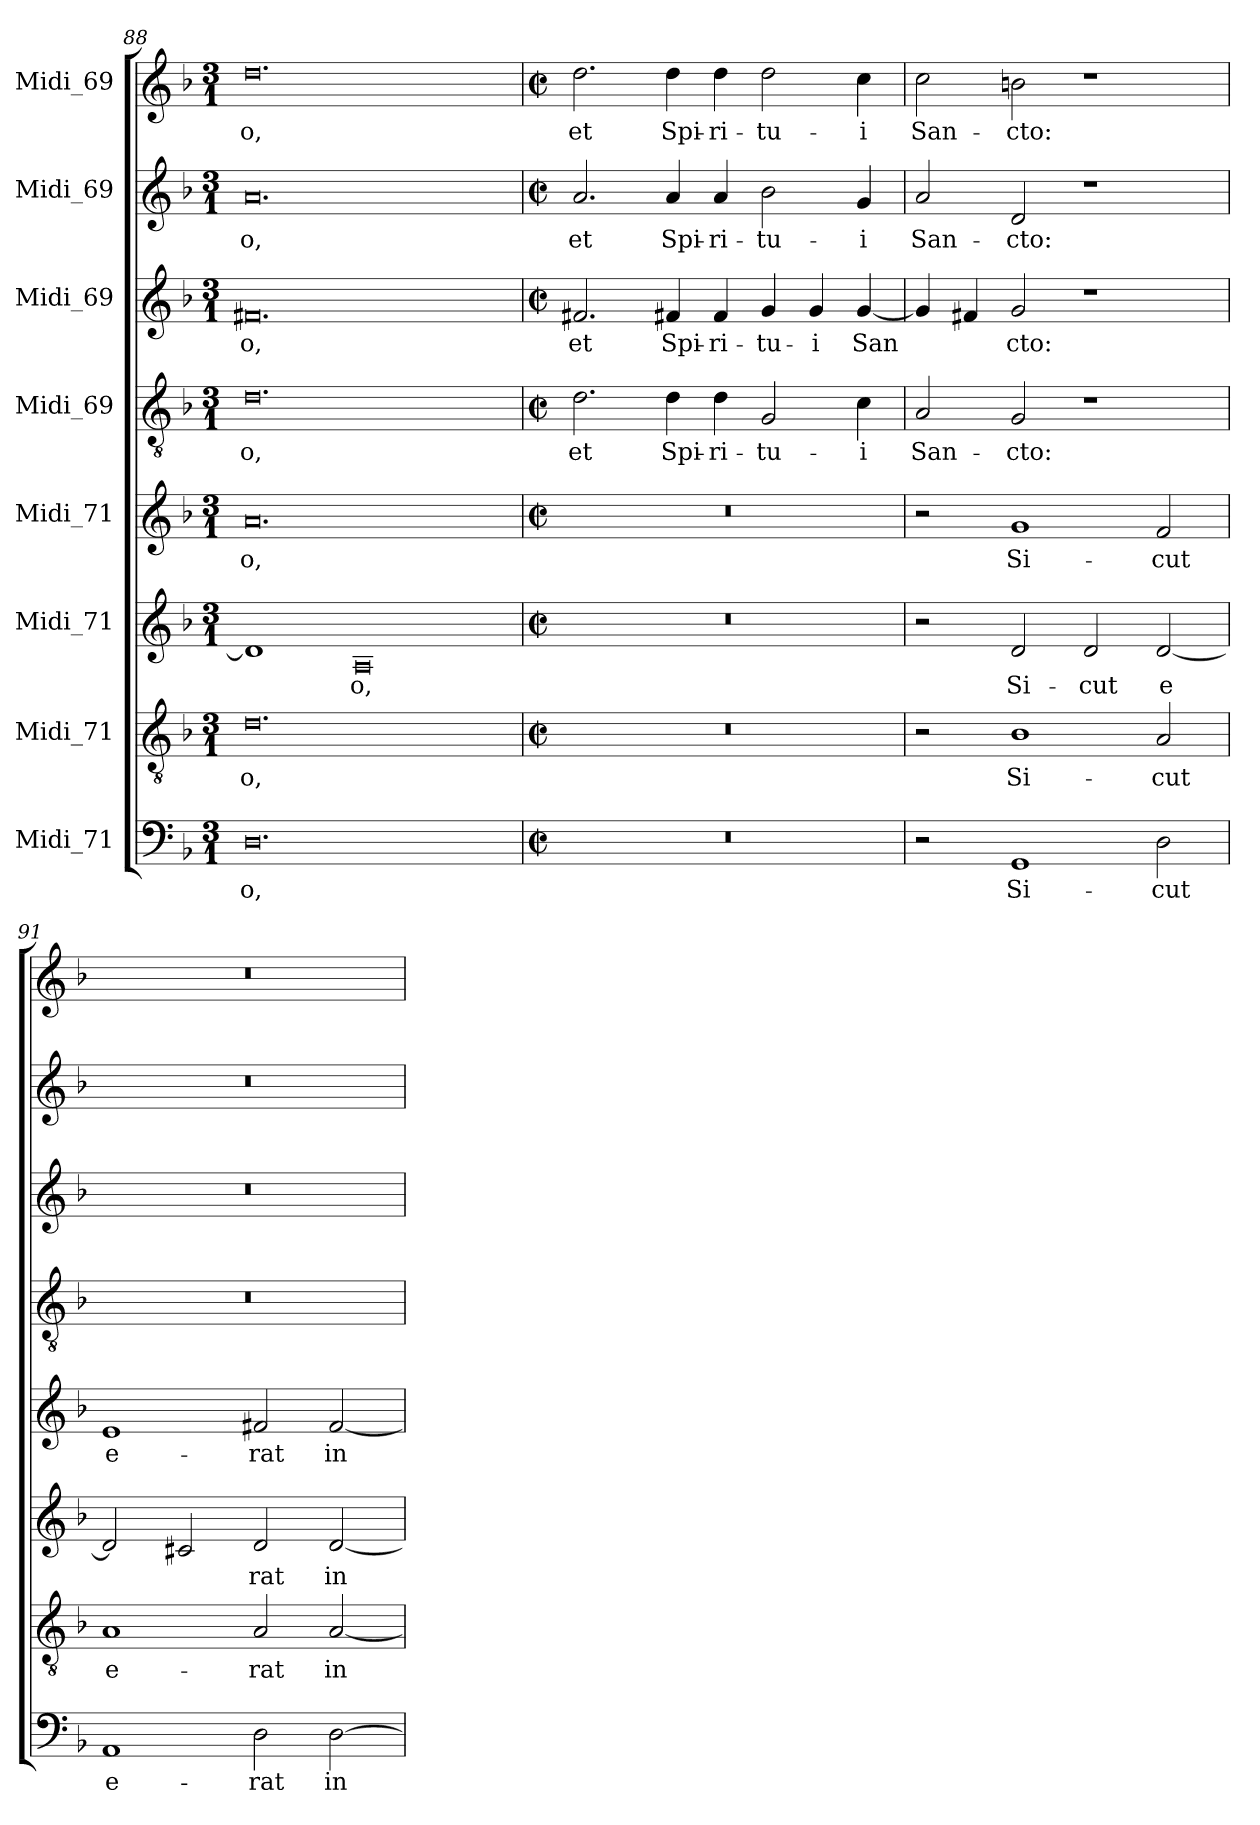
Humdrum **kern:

**kern	**text	**kern	**text	**kern	**text	**kern	**text	**kern	**text	**kern	**text	**kern	**text	**kern	**text
*part8	*part8	*part7	*part7	*part6	*part6	*part5	*part5	*part4	*part4	*part3	*part3	*part2	*part2	*part1	*part1
*staff8	*staff8	*staff7	*staff7	*staff6	*staff6	*staff5	*staff5	*staff4	*staff4	*staff3	*staff3	*staff2	*staff2	*staff1	*staff1
*I"Midi_71	*	*I"Midi_71	*	*I"Midi_71	*	*I"Midi_71	*	*I"Midi_69	*	*I"Midi_69	*	*I"Midi_69	*	*I"Midi_69	*
!!LO:LB:g=z
*clefF4	*	*clefGv2	*	*clefG2	*	*clefG2	*	*clefGv2	*	*clefG2	*	*clefG2	*	*clefG2	*
*k[b-]	*	*k[b-]	*	*k[b-]	*	*k[b-]	*	*k[b-]	*	*k[b-]	*	*k[b-]	*	*k[b-]	*
*F:	*	*F:	*	*F:	*	*F:	*	*F:	*	*F:	*	*F:	*	*F:	*
*M3/1	*	*M3/1	*	*M3/1	*	*M3/1	*	*M3/1	*	*M3/1	*	*M3/1	*	*M3/1	*
=88	=88	=88	=88	=88	=88	=88	=88	=88	=88	=88	=88	=88	=88	=88	=88
!	!LO:LY:b	!	!LO:LY:b	!	!	!	!LO:LY:b	!	!LO:LY:b	!	!LO:LY:b	!	!LO:LY:b	!	!LO:LY:b
0.D	-o,	0.d	-o,	1d]	.	0.a	-o,	0.d	-o,	0.f#X	-o,	0.a	-o,	0.dd	-o,
!	!	!	!	!	!LO:LY:b	!	!	!	!	!	!	!	!	!	!
.	.	.	.	0A	-o,	.	.	.	.	.	.	.	.	.	.
=89	=89	=89	=89	=89	=89	=89	=89	=89	=89	=89	=89	=89	=89	=89	=89
*M4/2	*	*M4/2	*	*M4/2	*	*M4/2	*	*M4/2	*	*M4/2	*	*M4/2	*	*M4/2	*
*met(c|)	*	*met(c|)	*	*met(c|)	*	*met(c|)	*	*met(c|)	*	*met(c|)	*	*met(c|)	*	*met(c|)	*
!	!	!	!	!	!	!	!	!	!LO:LY:b	!	!LO:LY:b	!	!LO:LY:b	!	!LO:LY:b
0r	.	0r	.	0r	.	0r	.	2.d	et	2.f#	et	2.a	et	2.dd	et
!	!	!	!	!	!	!	!	!	!LO:LY:b	!	!LO:LY:b	!	!LO:LY:b	!	!LO:LY:b
.	.	.	.	.	.	.	.	4d	Spi-	4f#X	Spi-	4a	Spi-	4dd	Spi-
!	!	!	!	!	!	!	!	!	!LO:LY:b	!	!LO:LY:b	!	!LO:LY:b	!	!LO:LY:b
.	.	.	.	.	.	.	.	4d	-ri-	4f#	-ri-	4a	-ri-	4dd	-ri-
!	!	!	!	!	!	!	!	!	!LO:LY:b	!	!LO:LY:b	!	!LO:LY:b	!	!LO:LY:b
.	.	.	.	.	.	.	.	2G	-tu-	4g	-tu-	2b-	-tu-	2dd	-tu-
!	!	!	!	!	!	!	!	!	!	!	!LO:LY:b	!	!	!	!
.	.	.	.	.	.	.	.	.	.	4g	-i	.	.	.	.
!	!	!	!	!	!	!	!	!	!LO:LY:b	!	!LO:LY:b	!	!LO:LY:b	!	!LO:LY:b
.	.	.	.	.	.	.	.	4c	-i	[4g	San	4g	-i	4cc	-i
=90	=90	=90	=90	=90	=90	=90	=90	=90	=90	=90	=90	=90	=90	=90	=90
!	!	!	!	!	!	!	!	!	!LO:LY:b	!	!	!	!LO:LY:b	!	!LO:LY:b
2r	.	2r	.	2r	.	2r	.	2A	San-	4g]	.	2a	San-	2cc	San-
.	.	.	.	.	.	.	.	.	.	4f#X	.	.	.	.	.
!	!LO:LY:b	!	!LO:LY:b	!	!LO:LY:b	!	!LO:LY:b	!	!LO:LY:b	!	!LO:LY:b	!	!LO:LY:b	!	!LO:LY:b
1GG	Si-	1B-	Si-	2d	Si-	1g	Si-	2G	-cto:	2g	cto:	2d	-cto:	2bn	-cto:
!	!	!	!	!	!LO:LY:b	!	!	!	!	!	!	!	!	!	!
.	.	.	.	2d	-cut	.	.	1r	.	1r	.	1r	.	1r	.
!	!LO:LY:b	!	!LO:LY:b	!	!LO:LY:b	!	!LO:LY:b	!	!	!	!	!	!	!	!
2D	-cut	2A	-cut	[2d	e	2f	-cut	.	.	.	.	.	.	.	.
=91	=91	=91	=91	=91	=91	=91	=91	=91	=91	=91	=91	=91	=91	=91	=91
!	!LO:LY:b	!	!LO:LY:b	!	!	!	!LO:LY:b	!	!	!	!	!	!	!	!
1AA	e-	1A	e-	2d]	.	1e	e-	0r	.	0r	.	0r	.	0r	.
.	.	.	.	2c#X	.	.	.	.	.	.	.	.	.	.	.
!	!LO:LY:b	!	!LO:LY:b	!	!LO:LY:b	!	!LO:LY:b	!	!	!	!	!	!	!	!
2D	-rat	2A	-rat	2d	rat	2f#X	-rat	.	.	.	.	.	.	.	.
!	!LO:LY:b	!	!LO:LY:b	!	!LO:LY:b	!	!LO:LY:b	!	!	!	!	!	!	!	!
[2D	in	[2A	in	[2d	in	[2f#	in	.	.	.	.	.	.	.	.
=	=	=	=	=	=	=	=	=	=	=	=	=	=	=	=
*-	*-	*-	*-	*-	*-	*-	*-	*-	*-	*-	*-	*-	*-	*-	*-
